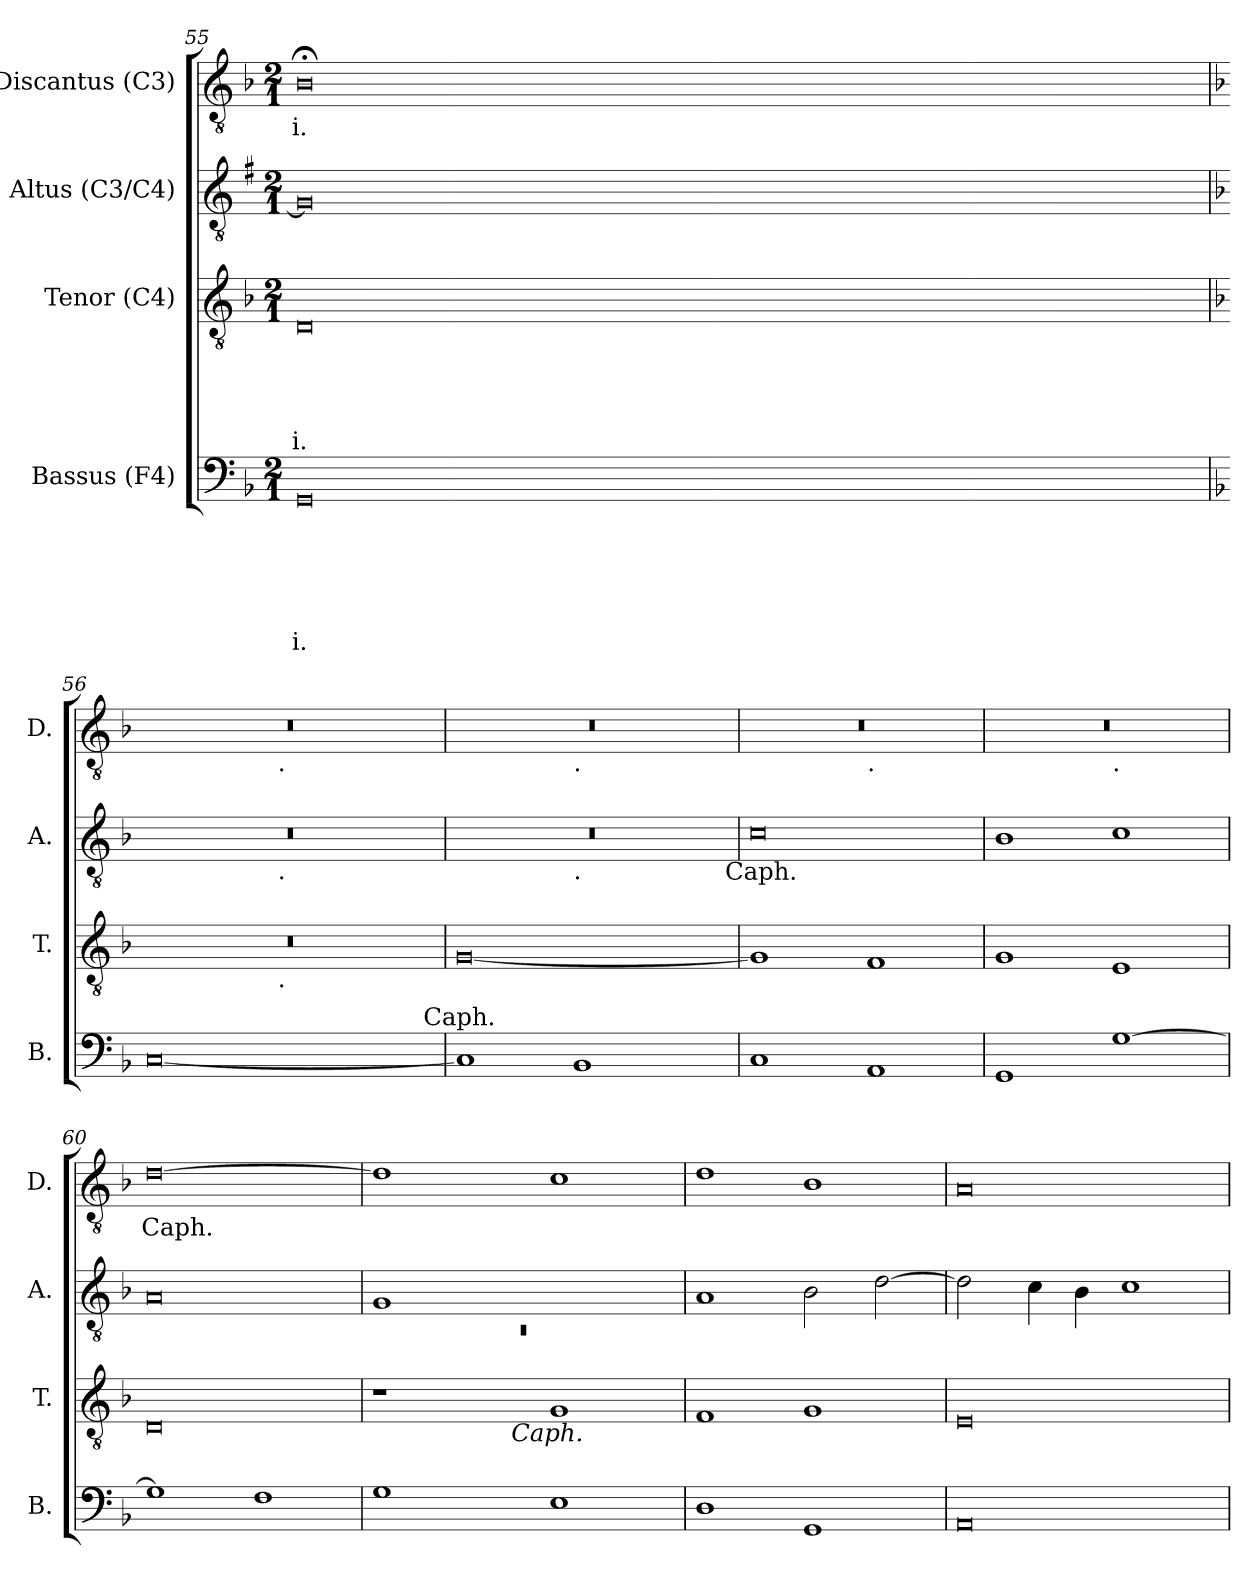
**kern	**text	**text	**text	**text	**text	**text	**kern	**text	**text	**text	**text	**text	**kern	**text	**kern	**text
*part4	*part4	*part4	*part4	*part4	*part4	*part4	*part3	*part3	*part3	*part3	*part3	*part3	*part2	*part2	*part1	*part1
*staff4	*staff4	*staff4	*staff4	*staff4	*staff4	*staff4	*staff3	*staff3	*staff3	*staff3	*staff3	*staff3	*staff2	*staff2	*staff1	*staff1
*I"Bassus (F4)	*	*	*	*	*	*	*I"Tenor (C4)	*	*	*	*	*	*I"Altus (C3/C4)	*	*I"Discantus (C3)	*
*I'B.	*	*	*	*	*	*	*I'T.	*	*	*	*	*	*I'A.	*	*I'D.	*
*clefF4	*	*	*	*	*	*	*clefGv2	*	*	*	*	*	*clefGv2	*	*clefGv2	*
*k[b-]	*	*	*	*	*	*	*k[b-]	*	*	*	*	*	*k[f#]	*	*k[b-]	*
*F:	*	*	*	*	*	*	*F:	*	*	*	*	*	*G:	*	*F:	*
*M2/1	*	*	*	*	*	*	*M2/1	*	*	*	*	*	*M2/1	*	*M2/1	*
=55	=55	=55	=55	=55	=55	=55	=55	=55	=55	=55	=55	=55	=55	=55	=55	=55
!	!	!	!	!	!	!LO:LY:b:rj	!	!	!	!	!	!LO:LY:b:rj	!	!	!	!LO:LY:b:rj
0GG	.	.	.	.	.	-i.	0D	.	.	.	.	-i.	0G]	.	0B-;<	-i.
!!LO:LB:g=z
=56	=56	=56	=56	=56	=56	=56	=56	=56	=56	=56	=56	=56	=56	=56	=56	=56
*	*	*	*	*	*	*	*	*	*	*	*	*	*k[b-]	*	*	*
*	*	*	*	*	*	*	*	*	*	*	*	*	*F:	*	*	*
*^	*	*	*	*	*	*	*^	*	*	*	*	*	*^	*	*^	*
[<0C	1ryy	.	.	.	.	.	.	0r	1ryy	.	.	.	.	.	0r	1ryy	.	0r	1ryy	.
.	2...ryy	.	.	.	.	.	.	.	32ryy	.	.	.	.	.	.	32ryy	.	.	32ryy	.
!	!	!	!	!	!	!	!	!	!	!	!	!	!	!	!	!	!	!	!LO:TX:b:t=.	!
!	!	!	!	!	!	!	!	!	!	!	!	!	!	!	!	!LO:TX:b:t=.	!	!	!	!
!	!	!	!	!	!	!	!	!	!LO:TX:b:t=.	!	!	!	!	!	!	!	!	!	!	!
.	.	.	.	.	.	.	.	.	2ryy	.	.	.	.	.	.	2ryy	.	.	2ryy	.
.	.	.	.	.	.	.	.	.	4...ryy	.	.	.	.	.	.	4...ryy	.	.	4...ryy	.
!	!LO:TX:a:t=Caph.	!	!	!	!	!	!	!	!	!	!	!	!	!	!	!	!	!	!	!
.	16ryy	.	.	.	.	.	.	.	.	.	.	.	.	.	.	.	.	.	.	.
*v	*v	*	*	*	*	*	*	*	*	*	*	*	*	*	*	*	*	*	*	*
*	*	*	*	*	*	*	*v	*v	*	*	*	*	*	*	*	*	*	*	*
=57	=57	=57	=57	=57	=57	=57	=57	=57	=57	=57	=57	=57	=57	=57	=57	=57	=57	=57
*	*	*	*	*	*	*	*	*	*	*	*	*	*	*^	*	*	*	*
1C]	.	.	.	.	.	.	[<0G	.	.	.	.	.	0r	1ryy	1ryy	.	0r	1ryy	.
!	!	!	!	!	!	!	!	!	!	!	!	!	!	!	!	!	!	!LO:TX:b:t=.	!
!	!	!	!	!	!	!	!	!	!	!	!	!	!	!LO:TX:b:t=.	!	!	!	!	!
1BB-	.	.	.	.	.	.	.	.	.	.	.	.	.	1ryy	2ryy	.	.	1ryy	.
.	.	.	.	.	.	.	.	.	.	.	.	.	.	.	4...ryy	.	.	.	.
!	!	!	!	!	!	!	!	!	!	!	!	!	!	!	!LO:TX:b:t=Caph.	!	!	!	!
.	.	.	.	.	.	.	.	.	.	.	.	.	.	.	32ryy	.	.	.	.
*	*	*	*	*	*	*	*	*	*	*	*	*	*v	*v	*v	*	*	*	*
=58	=58	=58	=58	=58	=58	=58	=58	=58	=58	=58	=58	=58	=58	=58	=58	=58	=58
1C	.	.	.	.	.	.	1G]	.	.	.	.	.	0c	.	0r	1ryy	.
!	!	!	!	!	!	!	!	!	!	!	!	!	!	!	!	!LO:TX:b:t=.	!
1AA	.	.	.	.	.	.	1F	.	.	.	.	.	.	.	.	1ryy	.
=59	=59	=59	=59	=59	=59	=59	=59	=59	=59	=59	=59	=59	=59	=59	=59	=59	=59
1GG	.	.	.	.	.	.	1G	.	.	.	.	.	1B-	.	0r	1ryy	.
!	!	!	!	!	!	!	!	!	!	!	!	!	!	!	!	!LO:TX:b:t=.	!
[>1G	.	.	.	.	.	.	1E	.	.	.	.	.	1c	.	.	1ryy	.
=60	=60	=60	=60	=60	=60	=60	=60	=60	=60	=60	=60	=60	=60	=60	=60	=60	=60
!	!	!	!	!	!	!	!	!	!	!	!	!	!	!	!	!	!LO:LY:b
*	*	*	*	*	*	*	*	*	*	*	*	*	*	*	*v	*v	*
1G]	.	.	.	.	.	.	0D	.	.	.	.	.	0A	.	[>0d	Caph.
1F	.	.	.	.	.	.	.	.	.	.	.	.	.	.	.	.
=61	=61	=61	=61	=61	=61	=61	=61	=61	=61	=61	=61	=61	=61	=61	=61	=61
*	*	*	*	*	*	*	*	*	*	*	*	*	*^	*	*	*
!	!	!	!	!	!	!	!	!	!	!	!	!	!	!LO:N:vis=1	!	!	!
*	*	*	*	*	*	*	*^	*	*	*	*	*	*	*	*	*	*
1G	.	.	.	.	.	.	1r	2ryy	.	.	.	.	.	1G	0rC	.	1d]	.
.	.	.	.	.	.	.	.	4ryy	.	.	.	.	.	.	.	.	.	.
.	.	.	.	.	.	.	.	16ryy	.	.	.	.	.	.	.	.	.	.
!	!	!	!	!	!	!	!	!LO:TX:b:i:t=Caph.	!	!	!	!	!	!	!	!	!	!
.	.	.	.	.	.	.	.	1ryy	.	.	.	.	.	.	.	.	.	.
1E	.	.	.	.	.	.	1G	.	.	.	.	.	.	1ryy	.	.	1c	.
.	.	.	.	.	.	.	.	8.ryy	.	.	.	.	.	.	.	.	.	.
!!LO:PB:g=z
=62	=62	=62	=62	=62	=62	=62	=62	=62	=62	=62	=62	=62	=62	=62	=62	=62	=62	=62
!	!	!	!	!	!	!	!	!	!	!	!	!	!	!LO:TX:b:i:t=Caph.	!	!	!	!
*	*	*	*	*	*	*	*v	*v	*	*	*	*	*	*	*	*	*	*
*	*	*	*	*	*	*	*	*	*	*	*	*	*v	*v	*	*	*
1D	.	.	.	.	.	.	1F	.	.	.	.	.	1A	.	1d	.
1GG	.	.	.	.	.	.	1G	.	.	.	.	.	2B-\	.	1B-	.
.	.	.	.	.	.	.	.	.	.	.	.	.	[>2d\	.	.	.
=63	=63	=63	=63	=63	=63	=63	=63	=63	=63	=63	=63	=63	=63	=63	=63	=63
0AA	.	.	.	.	.	.	0E	.	.	.	.	.	2d\]	.	0A	.
.	.	.	.	.	.	.	.	.	.	.	.	.	4c\	.	.	.
.	.	.	.	.	.	.	.	.	.	.	.	.	4B-\	.	.	.
.	.	.	.	.	.	.	.	.	.	.	.	.	1c	.	.	.
=	=	=	=	=	=	=	=	=	=	=	=	=	=	=	=	=
*-	*-	*-	*-	*-	*-	*-	*-	*-	*-	*-	*-	*-	*-	*-	*-	*-
